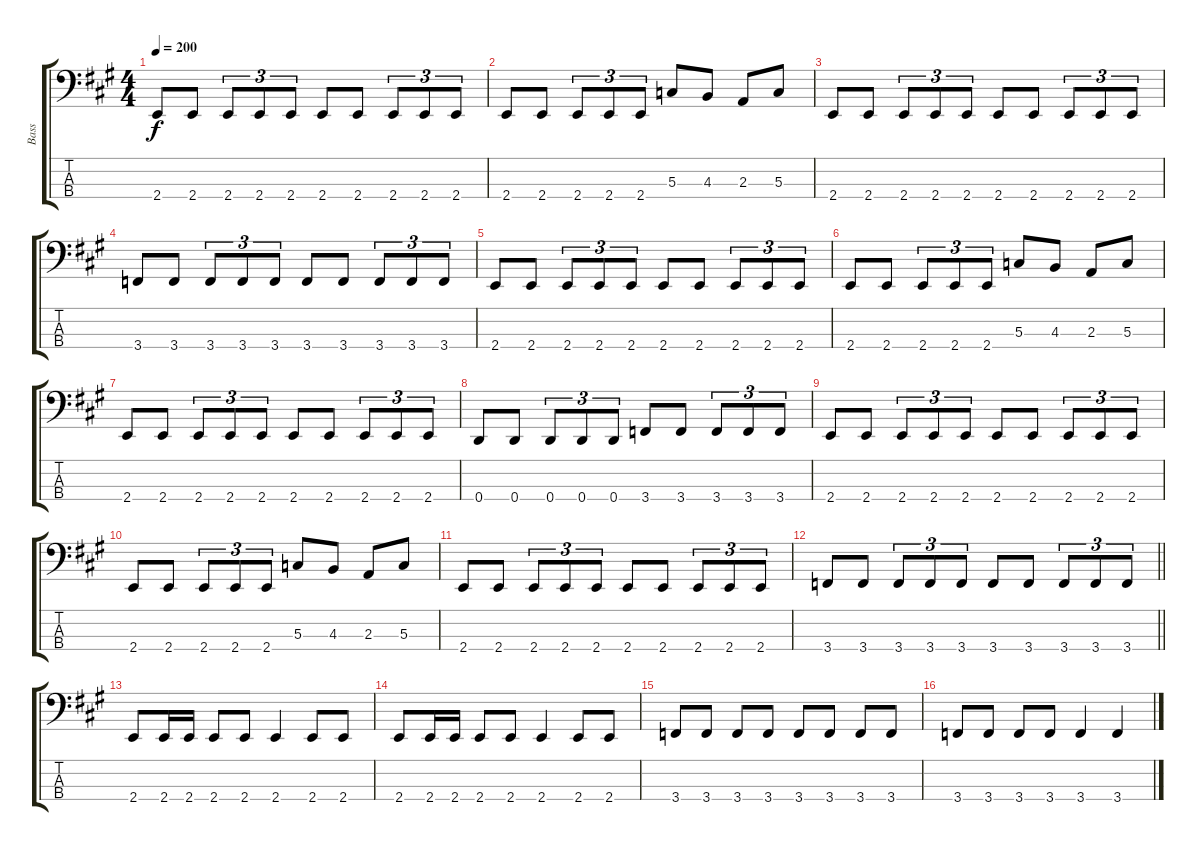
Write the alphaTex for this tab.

\track ("Bass" "Bass") {instrument electricbassfinger}
\staff {score tabs}
\tuning (F2 C2 G1 D1) {hide}
\ts (4 4)
\tempo 200
\clef f4
\ks f#minor
2.4.8{dy f} 2.4.8 2.4.8{tu (3 2)} 2.4.8{tu (3 2)} 2.4.8{tu (3 2)} 2.4.8 2.4.8 2.4.8{tu (3 2)} 2.4.8{tu (3 2)} 2.4.8{tu (3 2)} |
2.4.8 2.4.8 2.4.8{tu (3 2)} 2.4.8{tu (3 2)} 2.4.8{tu (3 2)} 5.3.8 4.3.8 2.3.8 5.3.8 |
2.4.8 2.4.8 2.4.8{tu (3 2)} 2.4.8{tu (3 2)} 2.4.8{tu (3 2)} 2.4.8 2.4.8 2.4.8{tu (3 2)} 2.4.8{tu (3 2)} 2.4.8{tu (3 2)} |
3.4.8 3.4.8 3.4.8{tu (3 2)} 3.4.8{tu (3 2)} 3.4.8{tu (3 2)} 3.4.8 3.4.8 3.4.8{tu (3 2)} 3.4.8{tu (3 2)} 3.4.8{tu (3 2)} |
2.4.8 2.4.8 2.4.8{tu (3 2)} 2.4.8{tu (3 2)} 2.4.8{tu (3 2)} 2.4.8 2.4.8 2.4.8{tu (3 2)} 2.4.8{tu (3 2)} 2.4.8{tu (3 2)} |
2.4.8 2.4.8 2.4.8{tu (3 2)} 2.4.8{tu (3 2)} 2.4.8{tu (3 2)} 5.3.8 4.3.8 2.3.8 5.3.8 |
2.4.8 2.4.8 2.4.8{tu (3 2)} 2.4.8{tu (3 2)} 2.4.8{tu (3 2)} 2.4.8 2.4.8 2.4.8{tu (3 2)} 2.4.8{tu (3 2)} 2.4.8{tu (3 2)} |
0.4.8 0.4.8 0.4.8{tu (3 2)} 0.4.8{tu (3 2)} 0.4.8{tu (3 2)} 3.4.8 3.4.8 3.4.8{tu (3 2)} 3.4.8{tu (3 2)} 3.4.8{tu (3 2)} |
2.4.8 2.4.8 2.4.8{tu (3 2)} 2.4.8{tu (3 2)} 2.4.8{tu (3 2)} 2.4.8 2.4.8 2.4.8{tu (3 2)} 2.4.8{tu (3 2)} 2.4.8{tu (3 2)} |
2.4.8 2.4.8 2.4.8{tu (3 2)} 2.4.8{tu (3 2)} 2.4.8{tu (3 2)} 5.3.8 4.3.8 2.3.8 5.3.8 |
2.4.8 2.4.8 2.4.8{tu (3 2)} 2.4.8{tu (3 2)} 2.4.8{tu (3 2)} 2.4.8 2.4.8 2.4.8{tu (3 2)} 2.4.8{tu (3 2)} 2.4.8{tu (3 2)} |
\barLineRight lightlight
3.4.8 3.4.8 3.4.8{tu (3 2)} 3.4.8{tu (3 2)} 3.4.8{tu (3 2)} 3.4.8 3.4.8 3.4.8{tu (3 2)} 3.4.8{tu (3 2)} 3.4.8{tu (3 2)} |
2.4.8 2.4.16 2.4.16 2.4.8 2.4.8 2.4.4 2.4.8 2.4.8 |
2.4.8 2.4.16 2.4.16 2.4.8 2.4.8 2.4.4 2.4.8 2.4.8 |
3.4.8 3.4.8 3.4.8 3.4.8 3.4.8 3.4.8 3.4.8 3.4.8 |
3.4.8 3.4.8 3.4.8 3.4.8 3.4.4 3.4.4
